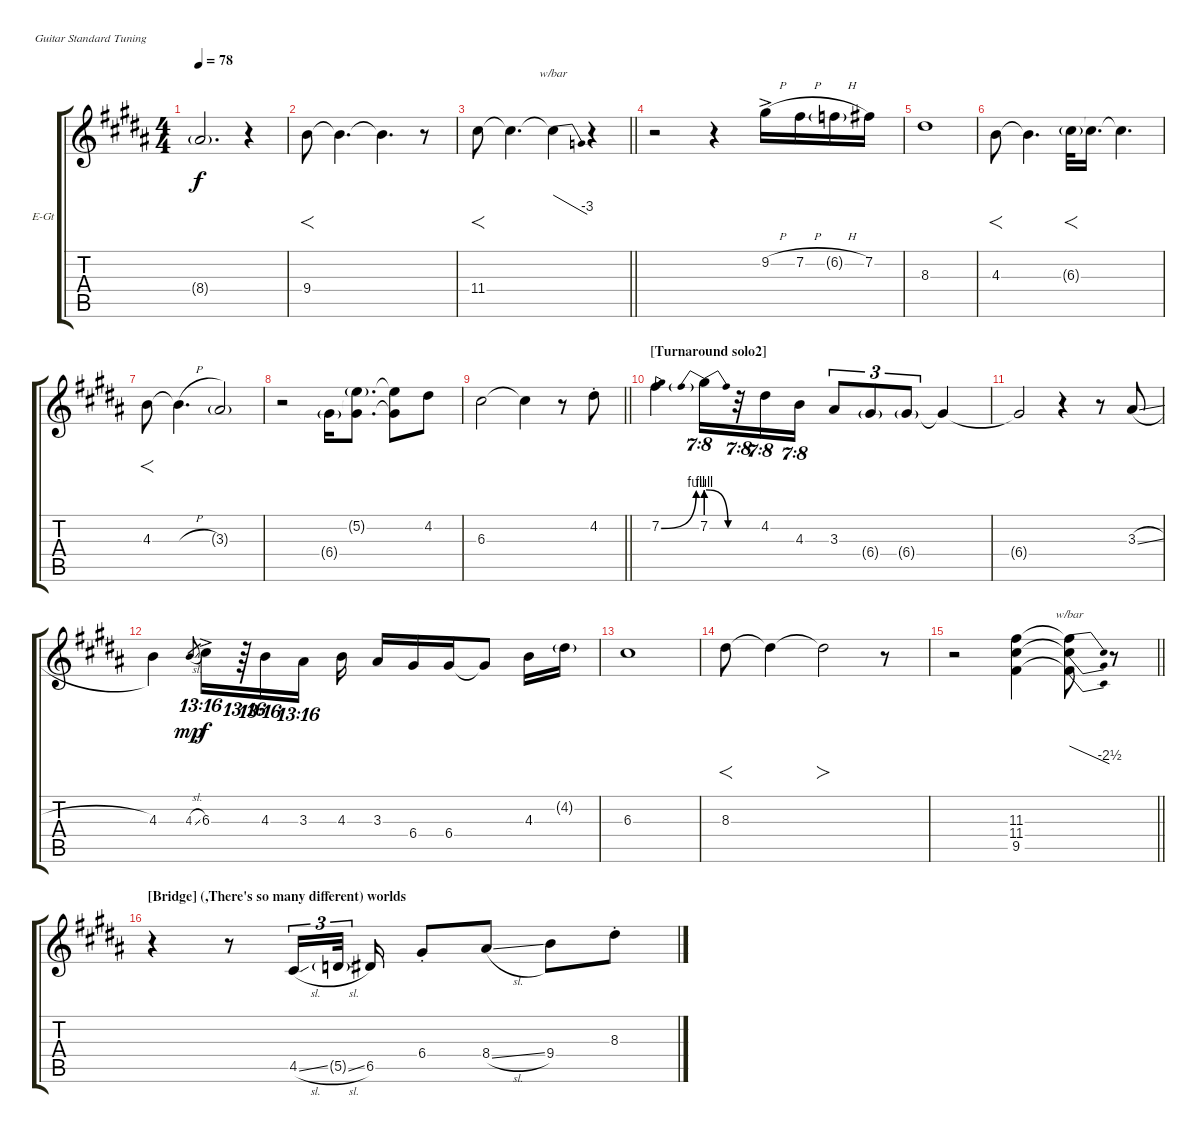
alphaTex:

\bracketExtendMode groupsimilarinstruments
\firstSystemTrackNameOrientation horizontal
\otherSystemsTrackNameOrientation horizontal
\track ("Guitar" "E-Gt") {instrument overdrivenguitar}
\staff {score tabs}
\tuning (E4 B3 G3 D3 A2 E2)
\ts (4 4)
\tempo 78
\clef g2
\ks g#minor
8.4{g}.2{d dy f} r.4 |
9.4.8{f} 9.4{t}.4{d} 9.4{t}.4{d} r.8 |
\barLineRight lightlight
11.4.8{f} 11.4{t}.4{d} 11.4{t}.4{tbe (dive default 14.399999999999999 0 58.199999999999996 -12)} r.4 |
r.2 r.4 9.2{h ac}.16 7.2{h}.16 6.2{h g}.16 7.2.16 |
8.3.1 |
4.3.8{f} 4.3{t}.4{d} 6.3{g}.32{f} 6.3{t}.16{d} 6.3{t}.4{d} |
4.3.8{f} 4.3{h t}.4{d} 3.3{g}.2 |
r.2 6.4{g}.16 (5.2{g} 6.4{t}).8{d} (5.2{t} 6.4{t}).8 4.2.8 |
\barLineRight lightlight
6.3.2 6.3{t}.4 r.8 4.2{st}.8 |
\section ("" "[Turnaround solo2] ")
7.2{be (bend 5.3999999999999995 0 29.4 4)}.4 7.2{be (prebendrelease 0 4 15 0)}.16{tu (7 8)} r.32{tu (7 8)} 4.2.16{tu (7 8)} 4.3.16{tu (7 8)} 3.3.8{tu (3 2)} 6.4{g}.8{tu (3 2)} 6.4{g}.8{tu (3 2)} 6.4{t}.4 |
6.4{t}.2 r.4 r.8 3.3{sl}.8 |
4.3.4 4.3{sl}.8{gr dy mp} 6.3{ac}.16{tu (13 16) dy f} r.64{tu (13 16)} 4.3.16{tu (13 16)} 3.3.16{tu (13 16)} 4.3.16 3.3.16 6.4.16 6.4.16 6.4{t}.8 4.3.16 4.2{g}.16 |
6.3.1 |
8.3.8{f} 8.3{t}.4 8.3{t}.2{fo} r.8 |
\barLineRight lightlight
r.2 (11.3 11.4 9.5).4 (11.3{t} 11.4{t} 9.5{t}).8{tbe (dive default 6.6 0 58.199999999999996 -10)} r.8 |
\section ("" "[Bridge] (,There's so many different) worlds")
r.4 r.8 4.5{sl}.16{tu (3 2)} 5.5{sl g}.32{tu (3 2)} 6.5.16 6.4{st}.8 8.4{sl}.8 9.4.8 8.3{st}.8
